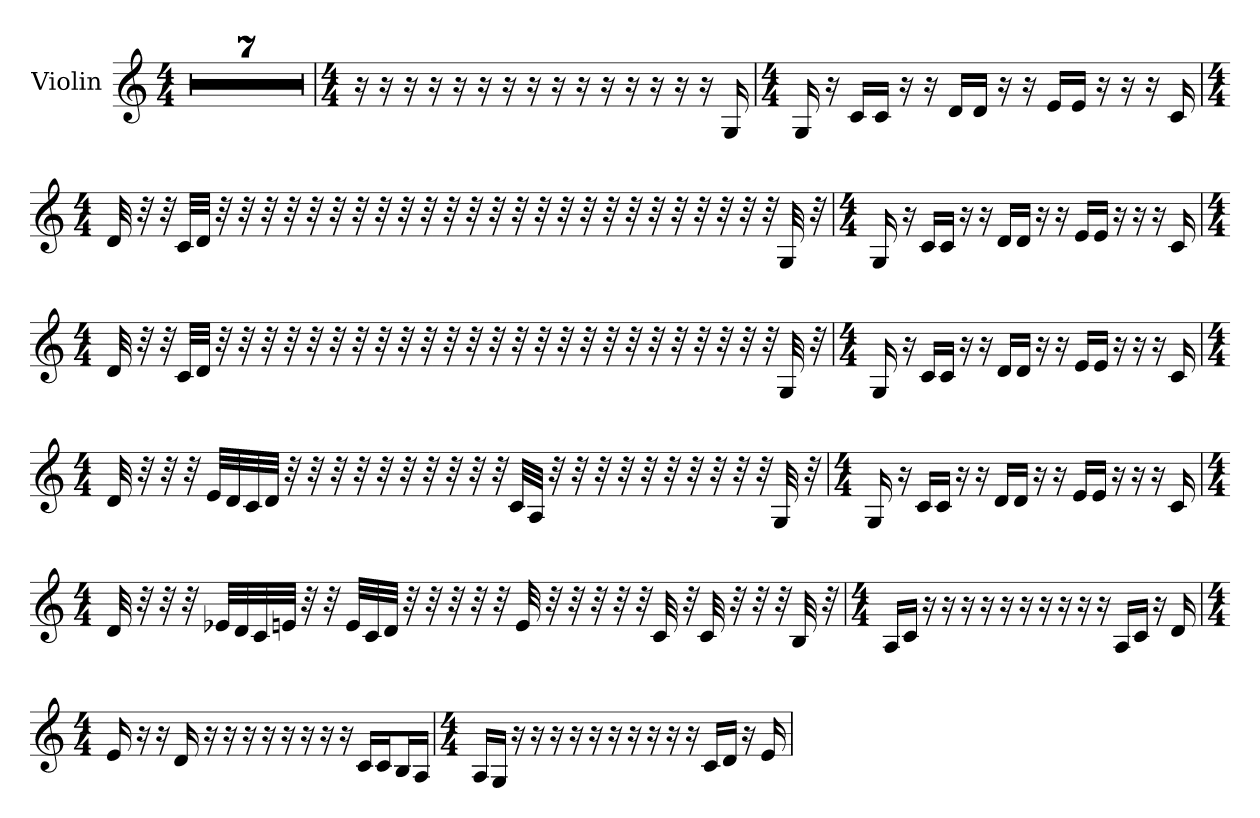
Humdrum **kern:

**kern
*part1
*staff1
*I"Violin
*I'Vln
*M4/4
=
1r
=
*M4/4
1r
=
*M4/4
1r
=
*M4/4
1r
=
*M4/4
1r
=
*M4/4
1r
=
*M4/4
1r
=
*M4/4
16r
16r
16r
16r
16r
16r
16r
16r
16r
16r
16r
16r
16r
16r
16r
16G
=
*M4/4
16G
16r
16cLL
16cJJ
16r
16r
16dLL
16dJJ
16r
16r
16eLL
16eJJ
16r
16r
16r
16c
=
*M4/4
32d
32r
32r
32cLLL
32dJJJ
32r
32r
32r
32r
32r
32r
32r
32r
32r
32r
32r
32r
32r
32r
32r
32r
32r
32r
32r
32r
32r
32r
32r
32r
32r
32G
32r
=
*M4/4
16G
16r
16cLL
16cJJ
16r
16r
16dLL
16dJJ
16r
16r
16eLL
16eJJ
16r
16r
16r
16c
=
*M4/4
32d
32r
32r
32cLLL
32dJJJ
32r
32r
32r
32r
32r
32r
32r
32r
32r
32r
32r
32r
32r
32r
32r
32r
32r
32r
32r
32r
32r
32r
32r
32r
32r
32G
32r
=
*M4/4
16G
16r
16cLL
16cJJ
16r
16r
16dLL
16dJJ
16r
16r
16eLL
16eJJ
16r
16r
16r
16c
=
*M4/4
32d
32r
32r
32r
32eLLL
32d
32c
32dJJJ
32r
32r
32r
32r
32r
32r
32r
32r
32r
32r
32cLLL
32AJJJ
32r
32r
32r
32r
32r
32r
32r
32r
32r
32r
32G
32r
=
*M4/4
16G
16r
16cLL
16cJJ
16r
16r
16dLL
16dJJ
16r
16r
16eLL
16eJJ
16r
16r
16r
16c
=
*M4/4
32d
32r
32r
32r
32e-XLLL
32d
32c
32enJJJ
32r
32r
32eLLL
32c
32dJJJ
32r
32r
32r
32r
32r
32e
32r
32r
32r
32r
32r
32c
32r
32c
32r
32r
32r
32B
32r
=
*M4/4
16ALL
16cJJ
16r
16r
16r
16r
16r
16r
16r
16r
16r
16r
16ALL
16cJJ
16r
16d
=
*M4/4
16e
16r
16r
16d
16r
16r
16r
16r
16r
16r
16r
16r
16cLL
16cJ
16BL
16AJJ
=
*M4/4
16ALL
16GJJ
16r
16r
16r
16r
16r
16r
16r
16r
16r
16r
16cLL
16dJJ
16r
16e
=
*-
